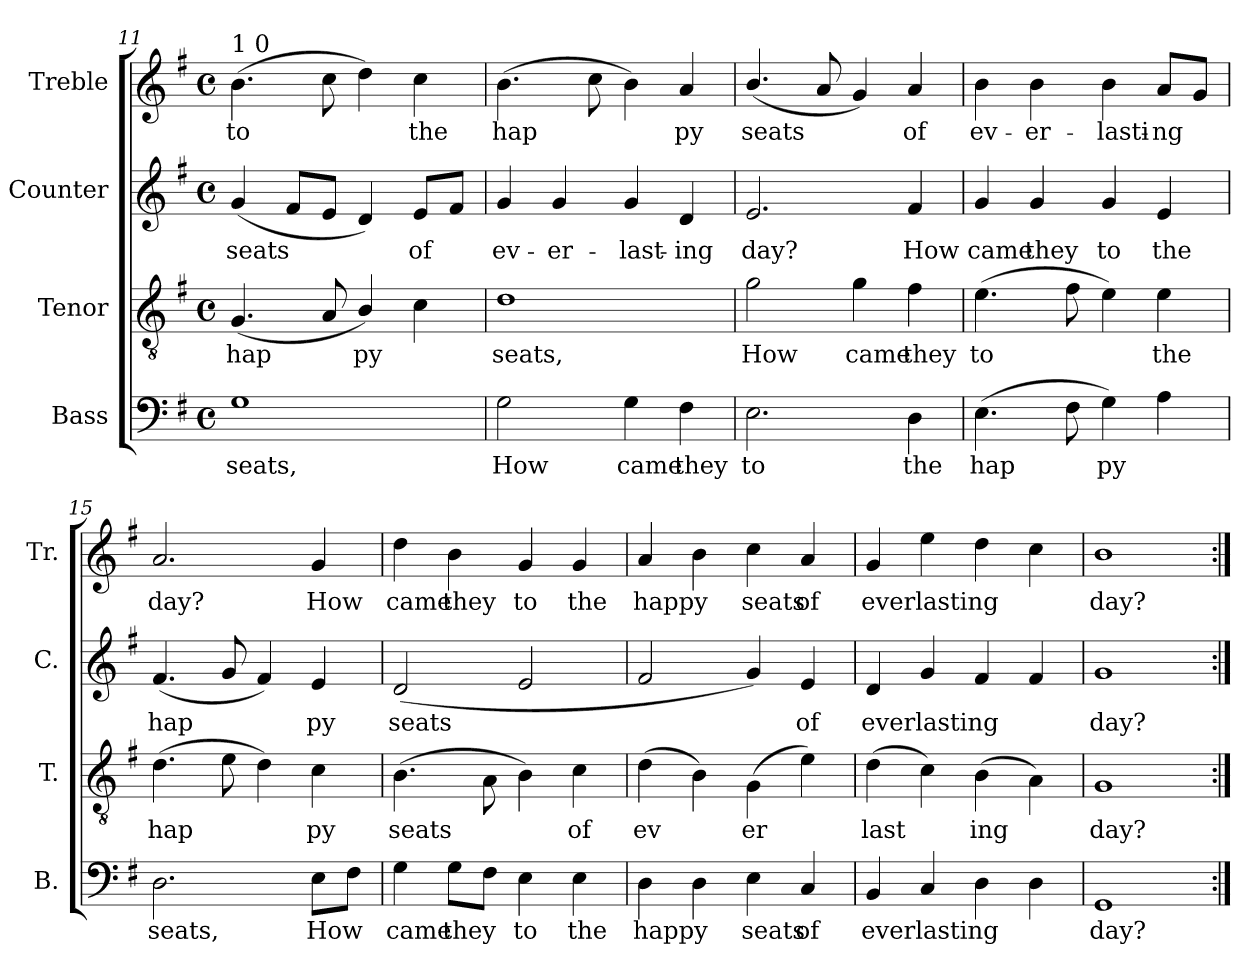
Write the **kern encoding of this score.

**kern	**text	**kern	**text	**kern	**text	**kern	**text
*part4	*part4	*part3	*part3	*part2	*part2	*part1	*part1
*staff4	*staff4	*staff3	*staff3	*staff2	*staff2	*staff1	*staff1
*I"Bass	*	*I"Tenor	*	*I"Counter	*	*I"Treble	*
*I'B.	*	*I'T.	*	*I'C.	*	*I'Tr.	*
!!LO:PB:g=z
*clefF4	*	*clefGv2	*	*clefG2	*	*clefG2	*
*k[f#]	*	*k[f#]	*	*k[f#]	*	*k[f#]	*
*G:	*	*G:	*	*G:	*	*G:	*
*M4/4	*	*M4/4	*	*M4/4	*	*M4/4	*
*met(c)	*	*met(c)	*	*met(c)	*	*met(c)	*
=11	=11	=11	=11	=11	=11	=11	=11
!	!	!	!	!	!	!LO:TX:a:t=1 0	!
!	!LO:LY:b:rj	!	!LO:LY:b	!	!LO:LY:b:cj	!	!LO:LY:b:rj
1G	seats,	(<4.G/	hap-	(<4g/	seats	(>4.b\	to
!	!	!	!	!	!LO:LY:b:cj	!	!
.	.	.	.	8f#/L	.	.	.
!	!	!	!LO:LY:b	!	!LO:LY:b:cj	!	!LO:LY:b:rj
.	.	8A/	--	8e/J	.	8cc\	.
!	!	!	!LO:LY:b	!	!LO:LY:b:cj	!	!LO:LY:b:rj
.	.	4B/)	-py	4d/)	.	4dd\)	.
!	!	!	!LO:LY:b	!	!LO:LY:b:cj	!	!LO:LY:b:rj
.	.	4c\	.	8e/L	of	4cc\	the
!	!	!	!	!	!LO:LY:b:cj	!	!
.	.	.	.	8f#/J	.	.	.
=12	=12	=12	=12	=12	=12	=12	=12
!	!LO:LY:b:rj	!	!LO:LY:b	!	!LO:LY:b:cj	!	!LO:LY:b:rj
2G\	How	1d	seats,	4g/	ev-	(>4.b\	hap-
!	!	!	!	!	!LO:LY:b:cj	!	!
.	.	.	.	4g/	-er-	.	.
!	!	!	!	!	!	!	!LO:LY:b:rj
.	.	.	.	.	.	8cc\	--
!	!LO:LY:b:rj	!	!	!	!LO:LY:b:cj	!	!LO:LY:b:rj
4G\	came	.	.	4g/	-last-	4b\)	--
!	!LO:LY:b:rj	!	!	!	!LO:LY:b:cj	!	!LO:LY:b:rj
4F#\	they	.	.	4d/	-ing	4a/	-py
=13	=13	=13	=13	=13	=13	=13	=13
!	!LO:LY:b:rj	!	!LO:LY:b	!	!LO:LY:b:cj	!	!LO:LY:b:rj
2.E\	to	2g\	How	2.e/	day?	(<4.b/	seats
!	!	!	!	!	!	!	!LO:LY:b:rj
.	.	.	.	.	.	8a/	.
!	!	!	!LO:LY:b	!	!	!	!LO:LY:b:rj
.	.	4g\	came	.	.	4g/)	.
!	!LO:LY:b:rj	!	!LO:LY:b	!	!LO:LY:b:cj	!	!LO:LY:b:rj
4D\	the	4f#\	they	4f#/	How	4a/	of
=14	=14	=14	=14	=14	=14	=14	=14
!	!LO:LY:b:rj	!	!LO:LY:b	!	!LO:LY:b:cj	!	!LO:LY:b:rj
(>4.E\	hap-	(>4.e\	to	4g/	came	4b\	ev-
!	!	!	!	!	!LO:LY:b:cj	!	!LO:LY:b:rj
.	.	.	.	4g/	they	4b\	-er-
!	!LO:LY:b:rj	!	!LO:LY:b	!	!	!	!
8F#\	--	8f#\	.	.	.	.	.
!	!LO:LY:b:rj	!	!LO:LY:b	!	!LO:LY:b:cj	!	!LO:LY:b:rj
4G\)	-py	4e\)	.	4g/	to	4b\	-lasti-
!	!LO:LY:b:rj	!	!LO:LY:b	!	!LO:LY:b:cj	!	!LO:LY:b:rj
4A\	.	4e\	the	4e/	the	8a/L	-ng
!	!	!	!	!	!	!	!LO:LY:b:rj
.	.	.	.	.	.	8g/J	.
=15	=15	=15	=15	=15	=15	=15	=15
!	!LO:LY:b:rj	!	!LO:LY:b	!	!LO:LY:b:cj	!	!LO:LY:b:rj
2.D\	seats,	(>4.d\	hap-	(<4.f#/	hap-	2.a/	day?
!	!	!	!LO:LY:b	!	!LO:LY:b:cj	!	!
.	.	8e\	--	8g/	--	.	.
!	!	!	!LO:LY:b	!	!LO:LY:b:cj	!	!
.	.	4d\)	--	4f#/)	--	.	.
!	!LO:LY:b:rj	!	!LO:LY:b	!	!LO:LY:b:cj	!	!LO:LY:b:rj
8E\L	How	4c\	-py	4e/	-py	4g/	How
!	!LO:LY:b:rj	!	!	!	!	!	!
8F#\J	.	.	.	.	.	.	.
=16	=16	=16	=16	=16	=16	=16	=16
!	!LO:LY:b:rj	!	!LO:LY:b	!	!LO:LY:b:cj	!	!LO:LY:b:rj
4G\	came	(>4.B\	seats	(<2d/	seats	4dd>\	came
!	!LO:LY:b:rj	!	!	!	!	!	!LO:LY:b:rj
8G\L	they	.	.	.	.	4b\	they
!	!LO:LY:b:rj	!	!LO:LY:b	!	!	!	!
8F#\J	.	8A\	.	.	.	.	.
!	!LO:LY:b:rj	!	!LO:LY:b	!	!LO:LY:b:cj	!	!LO:LY:b:rj
4E\	to	4B\)	.	2e/	.	4g/	to
!	!LO:LY:b:rj	!	!LO:LY:b	!	!	!	!LO:LY:b:rj
4E\	the	4c\	of	.	.	4g/	the
=17	=17	=17	=17	=17	=17	=17	=17
!	!LO:LY:b:rj	!	!LO:LY:b	!	!LO:LY:b:cj	!	!LO:LY:b:rj
4D\	happy	(>4d\	ev-	2f#/	.	4a/	happy
!	!LO:LY:b:rj	!	!LO:LY:b	!	!	!	!LO:LY:b:rj
4D\	.	4B\)	--	.	.	4b\	.
!	!LO:LY:b:rj	!	!LO:LY:b	!	!LO:LY:b:cj	!	!LO:LY:b:rj
4E\	seats	(>4G\	-er-	4g/)	.	4cc\	seats
!	!LO:LY:b:rj	!	!LO:LY:b	!	!LO:LY:b:cj	!	!LO:LY:b:rj
4C/	of	4e\)	--	4e/	of	4a/	of
=18	=18	=18	=18	=18	=18	=18	=18
!	!LO:LY:b:rj	!	!LO:LY:b	!	!LO:LY:b:cj	!	!LO:LY:b:rj
4BB/	everlasting	(>4d\	-last-	4d/	everlasting	4g/	everlasting
!	!LO:LY:b:rj	!	!LO:LY:b	!	!LO:LY:b:cj	!	!LO:LY:b:rj
4C/	.	4c\)	--	4g/	.	4ee\	.
!	!LO:LY:b:rj	!	!LO:LY:b	!	!LO:LY:b:cj	!	!LO:LY:b:rj
4D\	.	(>4B\	-ing	4f#/	.	4dd\	.
!	!LO:LY:b:rj	!	!LO:LY:b	!	!LO:LY:b:cj	!	!LO:LY:b:rj
4D\	.	4A\)	.	4f#/	.	4cc\	.
=19	=19	=19	=19	=19	=19	=19	=19
!	!LO:LY:b:rj	!	!LO:LY:b	!	!LO:LY:b:cj	!	!LO:LY:b:rj
1GG	day?	1G	day?	1g	day?	1b	day?
=:|!	=:|!	=:|!	=:|!	=:|!	=:|!	=:|!	=:|!
*-	*-	*-	*-	*-	*-	*-	*-
